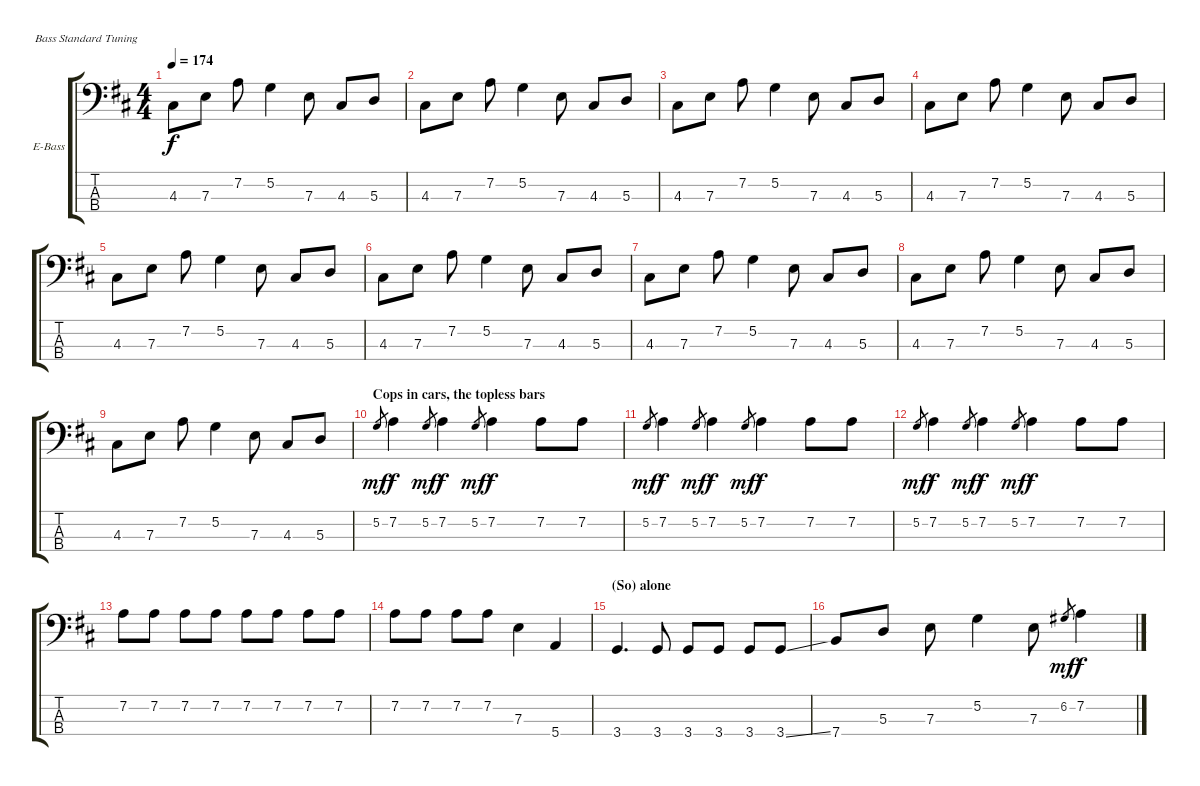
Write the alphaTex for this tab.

\bracketExtendMode groupsimilarinstruments
\firstSystemTrackNameOrientation horizontal
\otherSystemsTrackNameOrientation horizontal
\track ("Bass" "E-Bass") {instrument electricbassfinger}
\staff {score tabs}
\tuning (G2 D2 A1 E1)
\ts (4 4)
\tempo 174
\clef f4
\ks d
4.3.8{dy f} 7.3.8 7.2.8 5.2.4 7.3.8 4.3.8 5.3.8 |
4.3.8 7.3.8 7.2.8 5.2.4 7.3.8 4.3.8 5.3.8 |
4.3.8 7.3.8 7.2.8 5.2.4 7.3.8 4.3.8 5.3.8 |
4.3.8 7.3.8 7.2.8 5.2.4 7.3.8 4.3.8 5.3.8 |
4.3.8 7.3.8 7.2.8 5.2.4 7.3.8 4.3.8 5.3.8 |
4.3.8 7.3.8 7.2.8 5.2.4 7.3.8 4.3.8 5.3.8 |
4.3.8 7.3.8 7.2.8 5.2.4 7.3.8 4.3.8 5.3.8 |
4.3.8 7.3.8 7.2.8 5.2.4 7.3.8 4.3.8 5.3.8 |
4.3.8 7.3.8 7.2.8 5.2.4 7.3.8 4.3.8 5.3.8 |
\section ("" "Cops in cars, the topless bars")
5.2.8{gr dy mf} 7.2.4{dy f} 5.2.8{gr dy mf} 7.2.4{dy f} 5.2.8{gr dy mf} 7.2.4{dy f} 7.2.8 7.2.8 |
5.2.8{gr dy mf} 7.2.4{dy f} 5.2.8{gr dy mf} 7.2.4{dy f} 5.2.8{gr dy mf} 7.2.4{dy f} 7.2.8 7.2.8 |
5.2.8{gr dy mf} 7.2.4{dy f} 5.2.8{gr dy mf} 7.2.4{dy f} 5.2.8{gr dy mf} 7.2.4{dy f} 7.2.8 7.2.8 |
7.2.8 7.2.8 7.2.8 7.2.8 7.2.8 7.2.8 7.2.8 7.2.8 |
7.2.8 7.2.8 7.2.8 7.2.8 7.3.4 5.4.4 |
\section ("" "(So) alone")
3.4.4{d} 3.4.8 3.4.8 3.4.8 3.4.8 3.4{ss}.8 |
7.4.8 5.3.8 7.3.8 5.2.4 7.3.8 6.2.8{gr dy mf} 7.2.4{dy f}
